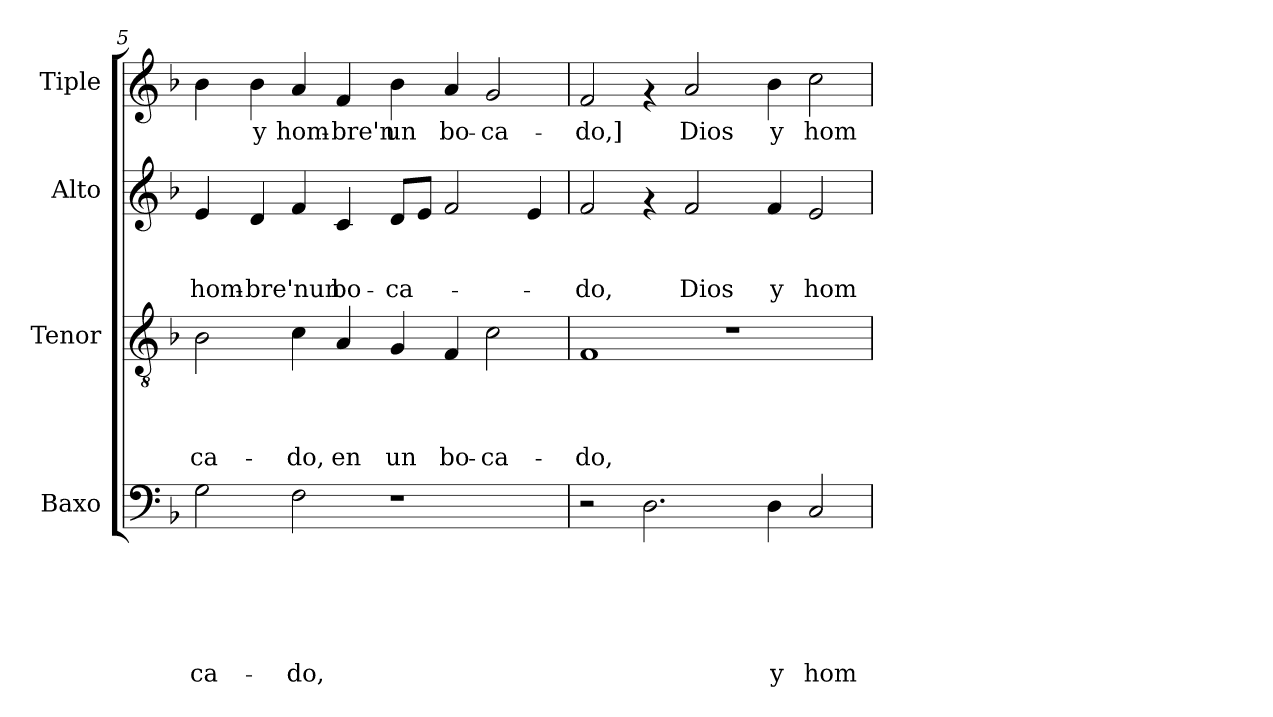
**kern	**text	**text	**text	**text	**text	**text	**kern	**text	**text	**text	**text	**kern	**text	**text	**text	**kern	**text
*part4	*part4	*part4	*part4	*part4	*part4	*part4	*part3	*part3	*part3	*part3	*part3	*part2	*part2	*part2	*part2	*part1	*part1
*staff4	*staff4	*staff4	*staff4	*staff4	*staff4	*staff4	*staff3	*staff3	*staff3	*staff3	*staff3	*staff2	*staff2	*staff2	*staff2	*staff1	*staff1
*I"Baxo	*	*	*	*	*	*	*I"Tenor	*	*	*	*	*I"Alto	*	*	*	*I"Tiple	*
*clefF4	*	*	*	*	*	*	*clefGv2	*	*	*	*	*clefG2	*	*	*	*clefG2	*
*k[b-]	*	*	*	*	*	*	*k[b-]	*	*	*	*	*k[b-]	*	*	*	*k[b-]	*
*F:	*	*	*	*	*	*	*F:	*	*	*	*	*F:	*	*	*	*F:	*
=5	=5	=5	=5	=5	=5	=5	=5	=5	=5	=5	=5	=5	=5	=5	=5	=5	=5
!	!	!	!	!	!	!LO:LY:b	!	!	!	!	!LO:LY:b	!	!	!	!LO:LY:b	!	!
2G\	.	.	.	.	.	-ca-	2B-\	.	.	.	-ca-	4e/	.	.	hom-	4b-\	.
!	!	!	!	!	!	!	!	!	!	!	!	!	!	!	!LO:LY:b	!	!LO:LY:b
.	.	.	.	.	.	.	.	.	.	.	.	4d/	.	.	-bre'nun	4b-\	y
!	!	!	!	!	!	!LO:LY:b	!	!	!	!	!LO:LY:b	!	!	!	!	!	!LO:LY:b
2F\	.	.	.	.	.	-do,	4c\	.	.	.	-do,	4f/	.	.	.	4a/	hom-
!	!	!	!	!	!	!	!	!	!	!	!LO:LY:b	!	!	!	!LO:LY:b	!	!LO:LY:b
.	.	.	.	.	.	.	4A/	.	.	.	en	4c/	.	.	bo-	4f/	-bre'n
!	!	!	!	!	!	!	!	!	!	!	!LO:LY:b	!	!	!	!LO:LY:b	!	!LO:LY:b
1r	.	.	.	.	.	.	4G/	.	.	.	un	8d/L	.	.	-ca-	4b-\	un
.	.	.	.	.	.	.	.	.	.	.	.	8e/J	.	.	.	.	.
!	!	!	!	!	!	!	!	!	!	!	!LO:LY:b	!	!	!	!	!	!LO:LY:b
.	.	.	.	.	.	.	4F/	.	.	.	bo-	2f/	.	.	.	4a/	bo-
!	!	!	!	!	!	!	!	!	!	!	!LO:LY:b	!	!	!	!	!	!LO:LY:b
.	.	.	.	.	.	.	2c\	.	.	.	-ca-	.	.	.	.	2g/	-ca-
.	.	.	.	.	.	.	.	.	.	.	.	4e/	.	.	.	.	.
!!LO:PB:g=z
=6	=6	=6	=6	=6	=6	=6	=6	=6	=6	=6	=6	=6	=6	=6	=6	=6	=6
!	!	!	!	!	!	!	!	!	!	!	!LO:LY:b	!	!	!	!LO:LY:b	!	!LO:LY:b
2r	.	.	.	.	.	.	1F	.	.	.	-do,	2f/	.	.	-do,	2f/	-do,]
2.D\	.	.	.	.	.	.	.	.	.	.	.	4rf	.	.	.	4rf	.
!	!	!	!	!	!	!	!	!	!	!	!	!	!	!	!LO:LY:b	!	!LO:LY:b
.	.	.	.	.	.	.	.	.	.	.	.	2f/	.	.	Dios	2a/	Dios
.	.	.	.	.	.	.	1r	.	.	.	.	.	.	.	.	.	.
!	!	!	!	!	!	!LO:LY:b	!	!	!	!	!	!	!	!	!LO:LY:b	!	!LO:LY:b
4D\	.	.	.	.	.	y	.	.	.	.	.	4f/	.	.	y	4b-\	y
!	!	!	!	!	!	!LO:LY:b	!	!	!	!	!	!	!	!	!LO:LY:b	!	!LO:LY:b
2C/	.	.	.	.	.	hom-	.	.	.	.	.	2e/	.	.	hom-	2cc\	hom-
=	=	=	=	=	=	=	=	=	=	=	=	=	=	=	=	=	=
*-	*-	*-	*-	*-	*-	*-	*-	*-	*-	*-	*-	*-	*-	*-	*-	*-	*-
